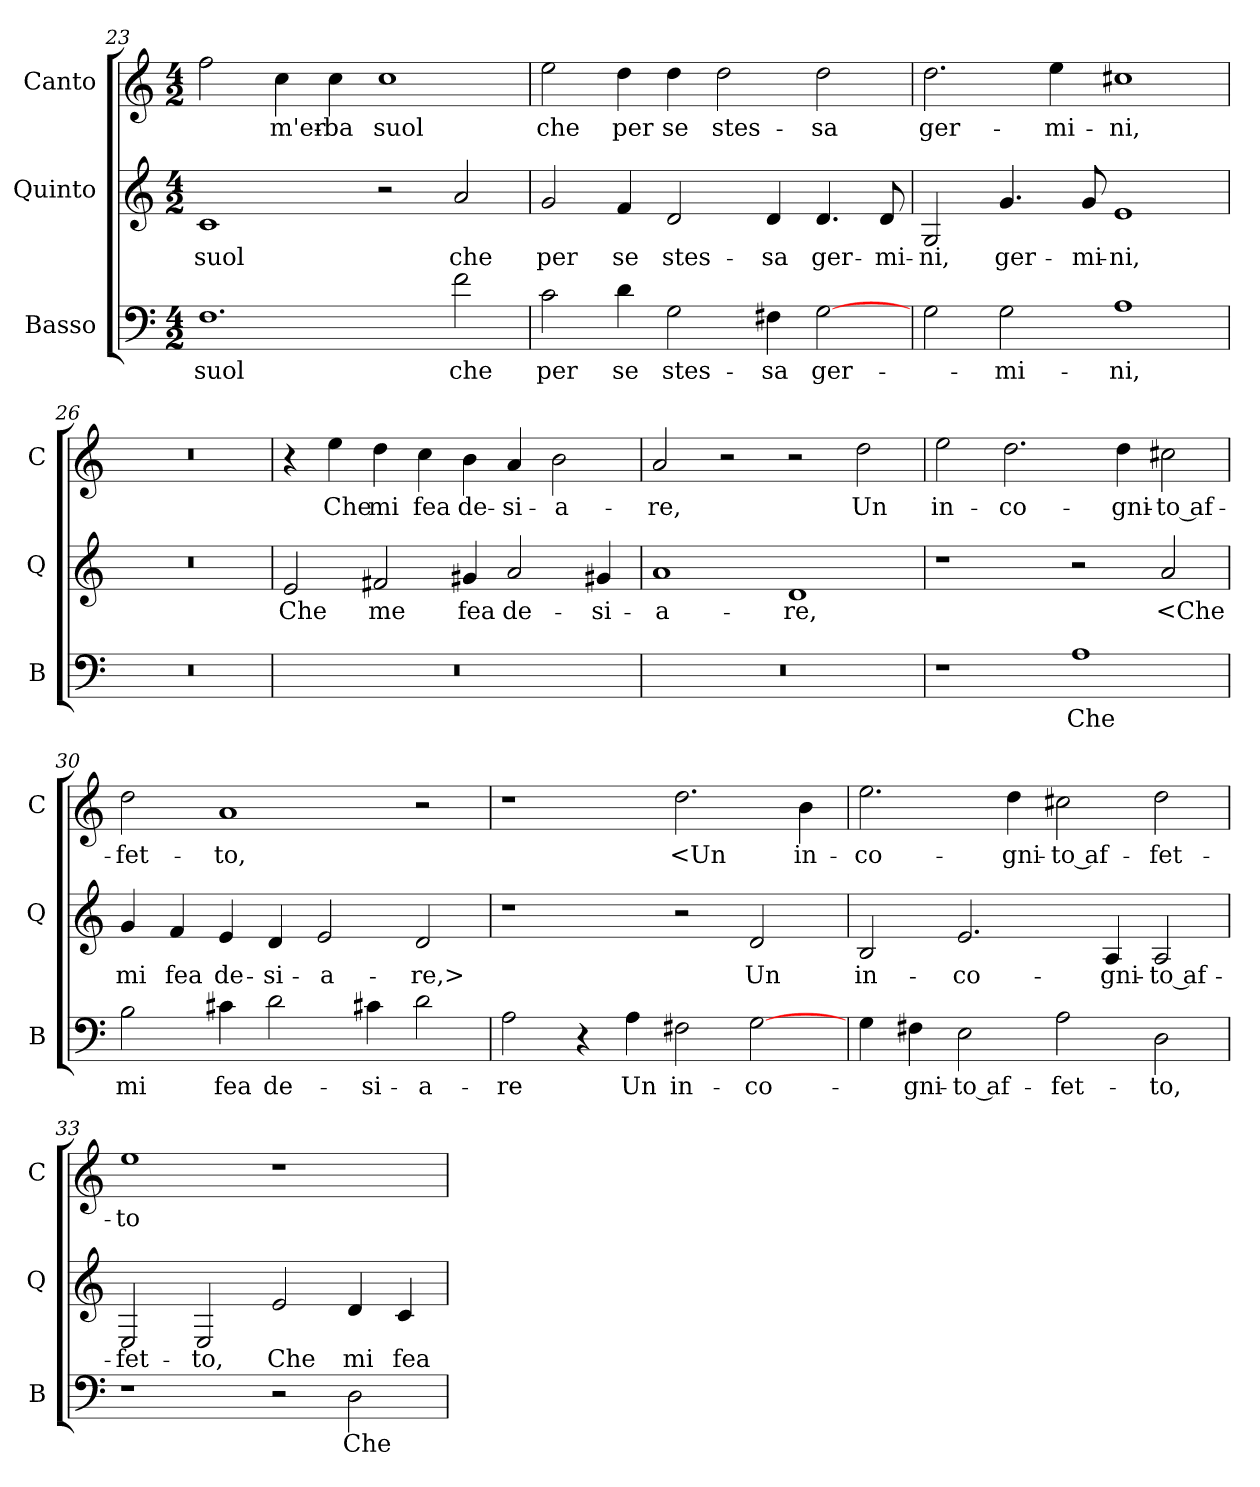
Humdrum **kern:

**kern	**text	**kern	**text	**kern	**text
*part3	*part3	*part2	*part2	*part1	*part1
*staff3	*staff3	*staff2	*staff2	*staff1	*staff1
*I"Basso	*	*I"Quinto	*	*I"Canto	*
*I'B	*	*I'Q	*	*I'C	*
*clefF4	*	*clefG2	*	*clefG2	*
*k[]	*	*k[]	*	*k[]	*
*M4/2	*	*M4/2	*	*M4/2	*
=23	=23	=23	=23	=23	=23
1.F	suol	1c	suol	2ff	.
.	.	.	.	4cc	-m'er-
.	.	.	.	4cc	-ba
.	.	2r	.	1cc	suol
2f	che	2a	che	.	.
=24	=24	=24	=24	=24	=24
2c	per	2g	per	2ee	che
4d	se	4f	se	4dd	per
2G	stes-	2d	stes-	4dd	se
.	.	.	.	2dd	stes-
4F#X	-sa	4d	-sa	.	.
[2G	ger-	4.d	ger-	2dd	-sa
.	.	8d	-mi-	.	.
=25	=25	=25	=25	=25	=25
2G	.	2G	-ni,	2.dd	ger-
2G	-mi-	4.g	ger-	.	.
.	.	.	.	4ee	-mi-
.	.	8g	-mi-	.	.
1A	-ni,	1e	-ni,	1cc#X	-ni,
=26	=26	=26	=26	=26	=26
0r	.	0r	.	0r	.
=27	=27	=27	=27	=27	=27
0r	.	2e	Che	4r	.
.	.	.	.	4ee	Che
.	.	2f#X	me	4dd	mi
.	.	.	.	4cc	fea
.	.	4g#X	fea	4b	de-
.	.	2a	de-	4a	-si-
.	.	.	.	2b	-a-
.	.	4g#X	-si-	.	.
=28	=28	=28	=28	=28	=28
0r	.	1a	-a-	2a	-re,
.	.	.	.	2r	.
.	.	1d	-re,	2r	.
.	.	.	.	2dd	Un
=29	=29	=29	=29	=29	=29
1r	.	1r	.	2ee	in-
.	.	.	.	2.dd	-co-
1A	Che	2r	.	.	.
.	.	.	.	4dd	-gni-
.	.	2a	<Che	2cc#X	-to af-
=30	=30	=30	=30	=30	=30
2B	mi	4g	mi	2dd	-fet-
.	.	4f	fea	.	.
4c#X	fea	4e	de-	1a	-to,
2d	de-	4d	-si-	.	.
.	.	2e	-a-	.	.
4c#X	-si-	.	.	.	.
2d	-a-	2d	-re,>	2r	.
=31	=31	=31	=31	=31	=31
2A	-re	1r	.	1r	.
4r	.	.	.	.	.
4A	Un	.	.	.	.
2F#X	in-	2r	.	2.dd	<Un
[2G	-co-	2d	Un	.	.
.	.	.	.	4b	in-
=32	=32	=32	=32	=32	=32
4G	.	2B	in-	2.ee	-co-
4F#X	-gni-	.	.	.	.
2E	-to af-	2.e	-co-	.	.
.	.	.	.	4dd	-gni-
2A	-fet-	.	.	2cc#X	-to af-
.	.	4A	-gni-	.	.
2D	-to,	2A	-to af-	2dd	-fet-
=33	=33	=33	=33	=33	=33
1r	.	2E	-fet-	1ee	-to
.	.	2E	-to,	.	.
2r	.	2e	Che	1r	.
2D	Che	4d	mi	.	.
.	.	4c	fea	.	.
=	=	=	=	=	=
*-	*-	*-	*-	*-	*-
